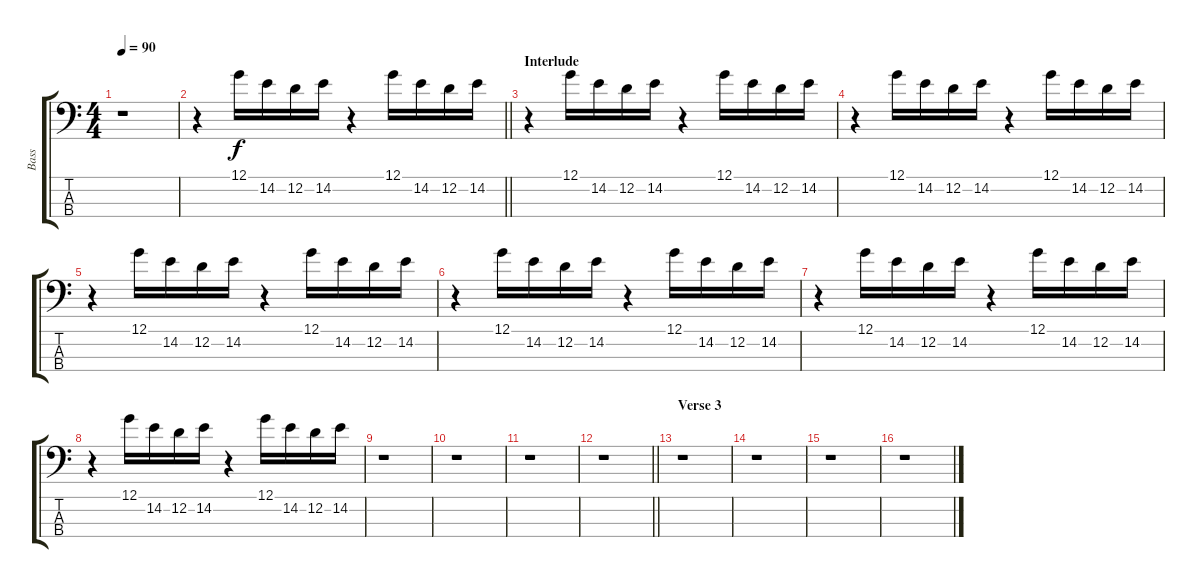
\track ("Bass" "Bass") {instrument electricbassfinger}
\staff {score tabs}
\tuning (G2 D2 A1 E1) {hide}
\ts (4 4)
\tempo 90
\clef f4
\ks c
r.1{dy f} |
\barLineRight lightlight
r.4 12.1.16 14.2.16 12.2.16 14.2.16 r.4 12.1.16 14.2.16 12.2.16 14.2.16 |
\section ("" "Interlude")
r.4 12.1.16 14.2.16 12.2.16 14.2.16 r.4 12.1.16 14.2.16 12.2.16 14.2.16 |
r.4 12.1.16 14.2.16 12.2.16 14.2.16 r.4 12.1.16 14.2.16 12.2.16 14.2.16 |
r.4 12.1.16 14.2.16 12.2.16 14.2.16 r.4 12.1.16 14.2.16 12.2.16 14.2.16 |
r.4 12.1.16 14.2.16 12.2.16 14.2.16 r.4 12.1.16 14.2.16 12.2.16 14.2.16 |
r.4 12.1.16 14.2.16 12.2.16 14.2.16 r.4 12.1.16 14.2.16 12.2.16 14.2.16 |
r.4 12.1.16 14.2.16 12.2.16 14.2.16 r.4 12.1.16 14.2.16 12.2.16 14.2.16 |
r.1 |
r.1 |
r.1 |
\barLineRight lightlight
r.1 |
\section ("" "Verse 3")
r.1 |
r.1 |
r.1 |
r.1
